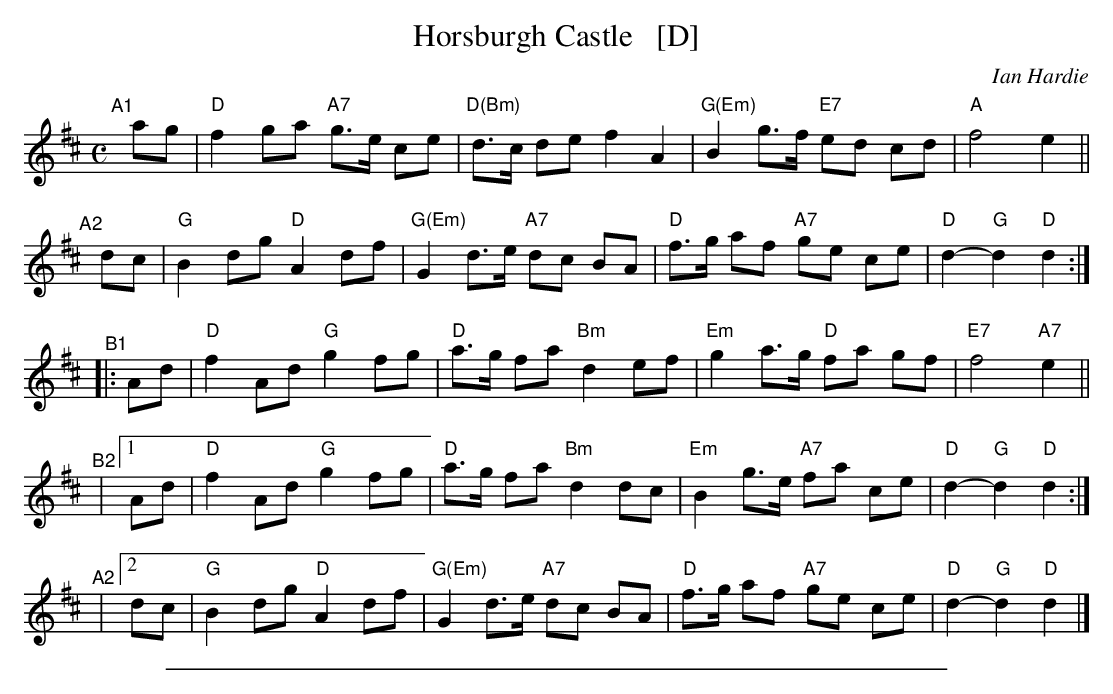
X:1
T: Horsburgh Castle   [D]
C: Ian Hardie
M: C
L: 1/8
K: D
"^A1"[|] ag | "D"f2 ga "A7"g>e ce | "D(Bm)"d>c de f2 A2 | "G(Em)"B2 g>f "E7"ed cd | "A"f4 e2  ||
"^A2"[|] dc | "G"B2 dg "D"A2  df | "G(Em)"G2 d>e "A7"dc BA | "D"f>g af "A7"ge ce | "D"d2-"G"d2 "D"d2 :|
"^B1"|:  Ad | "D"f2 Ad "G"g2  fg | "D"a>g fa "Bm"d2 ef | "Em"g2 a>g "D"fa gf | "E7"f4 "A7"e2  ||
"^B2"|[1 Ad | "D"f2 Ad "G"g2  fg | "D"a>g fa "Bm"d2 dc | "Em"B2 g>e "A7"fa ce | "D"d2-"G"d2 "D"d2 :|
"^A2"|[2 dc | "G"B2 dg "D"A2  df | "G(Em)"G2 d>e "A7"dc BA | "D"f>g af "A7"ge ce | "D"d2-"G"d2 "D"d2 |]
